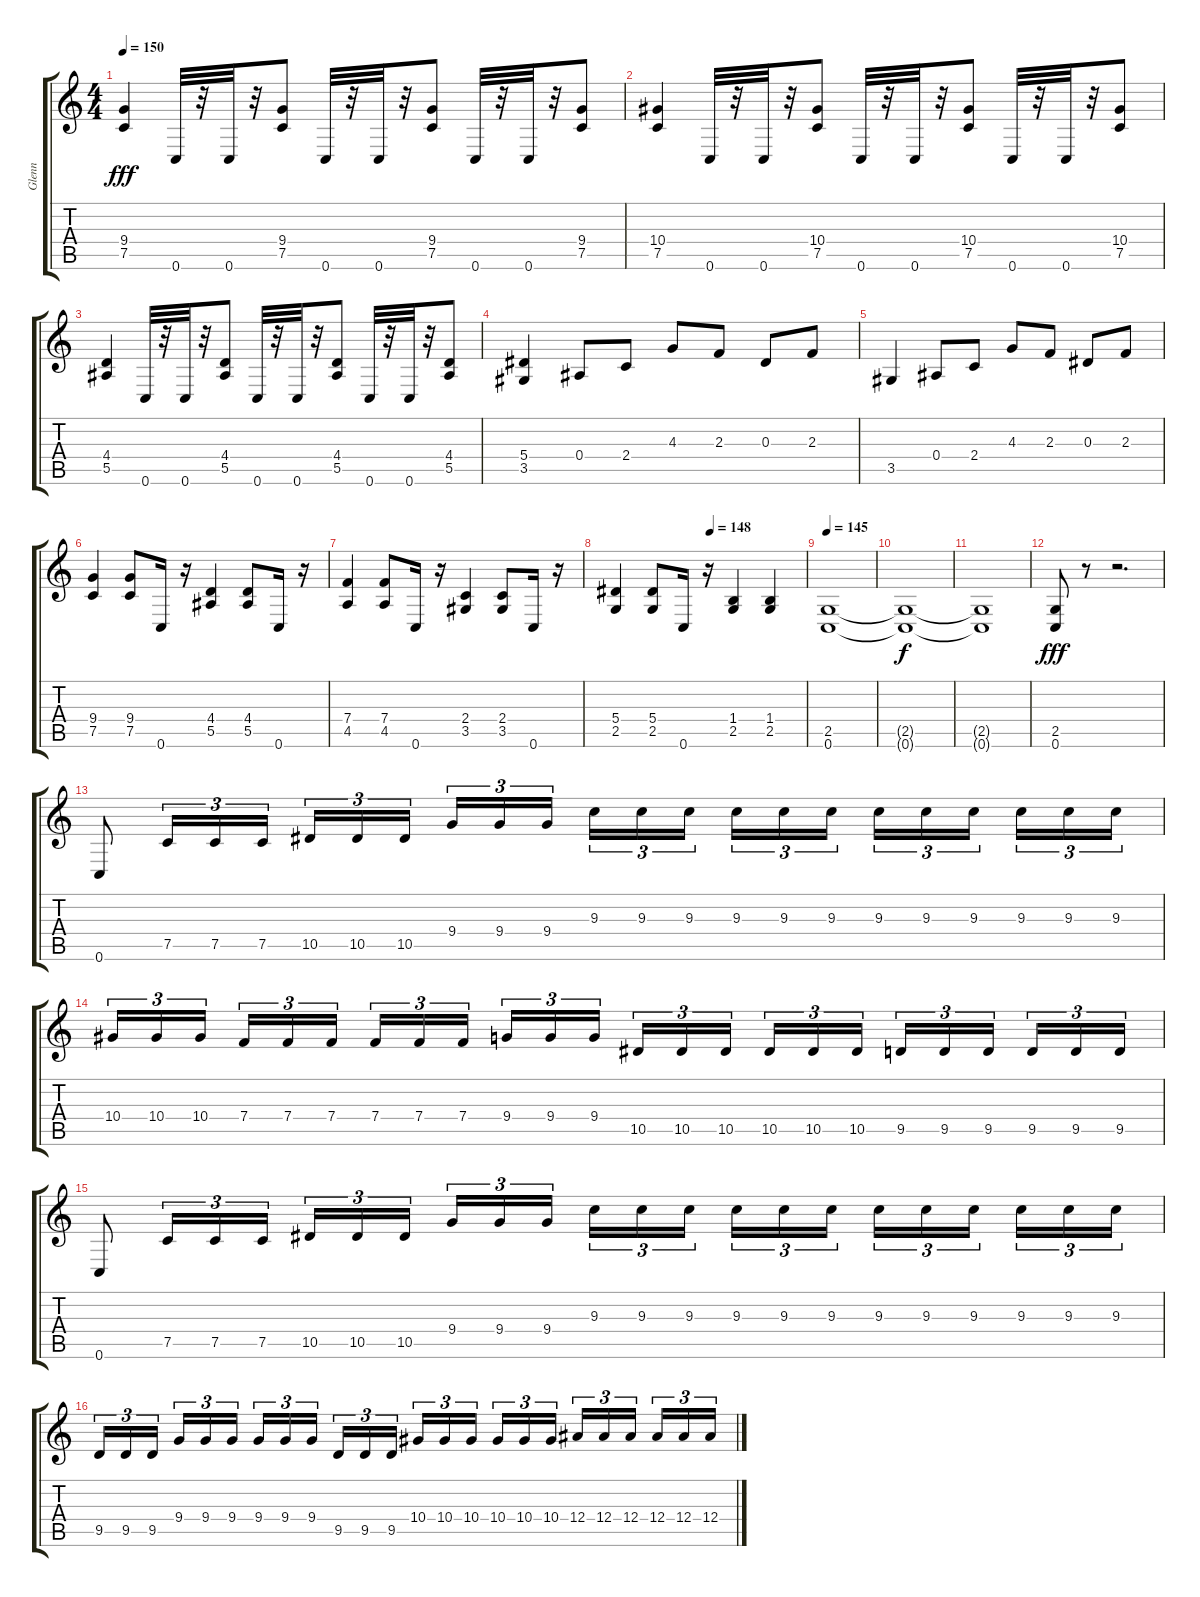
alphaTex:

\track ("Glenn" "Glenn") {instrument distortionguitar}
\staff {score tabs}
\tuning (C4 G3 Eb3 Bb2 F2 C2) {hide}
\ts (4 4)
\tempo 150
\clef g2
\ks c
(9.4 7.5).4{dy fff} 0.6.32 r.32 0.6.32 r.32 (9.4 7.5).8 0.6.32 r.32 0.6.32 r.32 (9.4 7.5).8 0.6.32 r.32 0.6.32 r.32 (9.4 7.5).8 |
(10.4 7.5).4 0.6.32 r.32 0.6.32 r.32 (10.4 7.5).8 0.6.32 r.32 0.6.32 r.32 (10.4 7.5).8 0.6.32 r.32 0.6.32 r.32 (10.4 7.5).8 |
(4.4 5.5).4 0.6.32 r.32 0.6.32 r.32 (4.4 5.5).8 0.6.32 r.32 0.6.32 r.32 (4.4 5.5).8 0.6.32 r.32 0.6.32 r.32 (4.4 5.5).8 |
(5.4 3.5).4 0.4.8 2.4.8 4.3.8 2.3.8 0.3.8 2.3.8 |
3.5.4 0.4.8 2.4.8 4.3.8 2.3.8 0.3.8 2.3.8 |
(9.4 7.5).4 (9.4 7.5).8 0.6.16 r.16 (4.4 5.5).4 (4.4 5.5).8 0.6.16 r.16 |
(7.4 4.5).4 (7.4 4.5).8 0.6.16 r.16 (2.4 3.5).4 (2.4 3.5).8 0.6.16 r.16 |
\tempo (148 0.5)
(5.4 2.5).4 (5.4 2.5).8 0.6.16 r.16 (1.4 2.5).4 (1.4 2.5).4 |
\tempo 145
(2.5 0.6).1 |
(2.5{t} 0.6{t}).1{dy f} |
(2.5{t} 0.6{t}).1 |
(2.5 0.6).8{dy fff} r.8 r.2{d} |
0.6.8 7.5.16{tu (3 2)} 7.5.16{tu (3 2)} 7.5.16{tu (3 2)} 10.5.16{tu (3 2)} 10.5.16{tu (3 2)} 10.5.16{tu (3 2)} 9.4.16{tu (3 2)} 9.4.16{tu (3 2)} 9.4.16{tu (3 2)} 9.3.16{tu (3 2)} 9.3.16{tu (3 2)} 9.3.16{tu (3 2)} 9.3.16{tu (3 2)} 9.3.16{tu (3 2)} 9.3.16{tu (3 2)} 9.3.16{tu (3 2)} 9.3.16{tu (3 2)} 9.3.16{tu (3 2)} 9.3.16{tu (3 2)} 9.3.16{tu (3 2)} 9.3.16{tu (3 2)} |
10.4.16{tu (3 2)} 10.4.16{tu (3 2)} 10.4.16{tu (3 2)} 7.4.16{tu (3 2)} 7.4.16{tu (3 2)} 7.4.16{tu (3 2)} 7.4.16{tu (3 2)} 7.4.16{tu (3 2)} 7.4.16{tu (3 2)} 9.4.16{tu (3 2)} 9.4.16{tu (3 2)} 9.4.16{tu (3 2)} 10.5.16{tu (3 2)} 10.5.16{tu (3 2)} 10.5.16{tu (3 2)} 10.5.16{tu (3 2)} 10.5.16{tu (3 2)} 10.5.16{tu (3 2)} 9.5.16{tu (3 2)} 9.5.16{tu (3 2)} 9.5.16{tu (3 2)} 9.5.16{tu (3 2)} 9.5.16{tu (3 2)} 9.5.16{tu (3 2)} |
0.6.8 7.5.16{tu (3 2)} 7.5.16{tu (3 2)} 7.5.16{tu (3 2)} 10.5.16{tu (3 2)} 10.5.16{tu (3 2)} 10.5.16{tu (3 2)} 9.4.16{tu (3 2)} 9.4.16{tu (3 2)} 9.4.16{tu (3 2)} 9.3.16{tu (3 2)} 9.3.16{tu (3 2)} 9.3.16{tu (3 2)} 9.3.16{tu (3 2)} 9.3.16{tu (3 2)} 9.3.16{tu (3 2)} 9.3.16{tu (3 2)} 9.3.16{tu (3 2)} 9.3.16{tu (3 2)} 9.3.16{tu (3 2)} 9.3.16{tu (3 2)} 9.3.16{tu (3 2)} |
9.5.16{tu (3 2)} 9.5.16{tu (3 2)} 9.5.16{tu (3 2)} 9.4.16{tu (3 2)} 9.4.16{tu (3 2)} 9.4.16{tu (3 2)} 9.4.16{tu (3 2)} 9.4.16{tu (3 2)} 9.4.16{tu (3 2)} 9.5.16{tu (3 2)} 9.5.16{tu (3 2)} 9.5.16{tu (3 2)} 10.4.16{tu (3 2)} 10.4.16{tu (3 2)} 10.4.16{tu (3 2)} 10.4.16{tu (3 2)} 10.4.16{tu (3 2)} 10.4.16{tu (3 2)} 12.4.16{tu (3 2)} 12.4.16{tu (3 2)} 12.4.16{tu (3 2)} 12.4.16{tu (3 2)} 12.4.16{tu (3 2)} 12.4.16{tu (3 2)}
